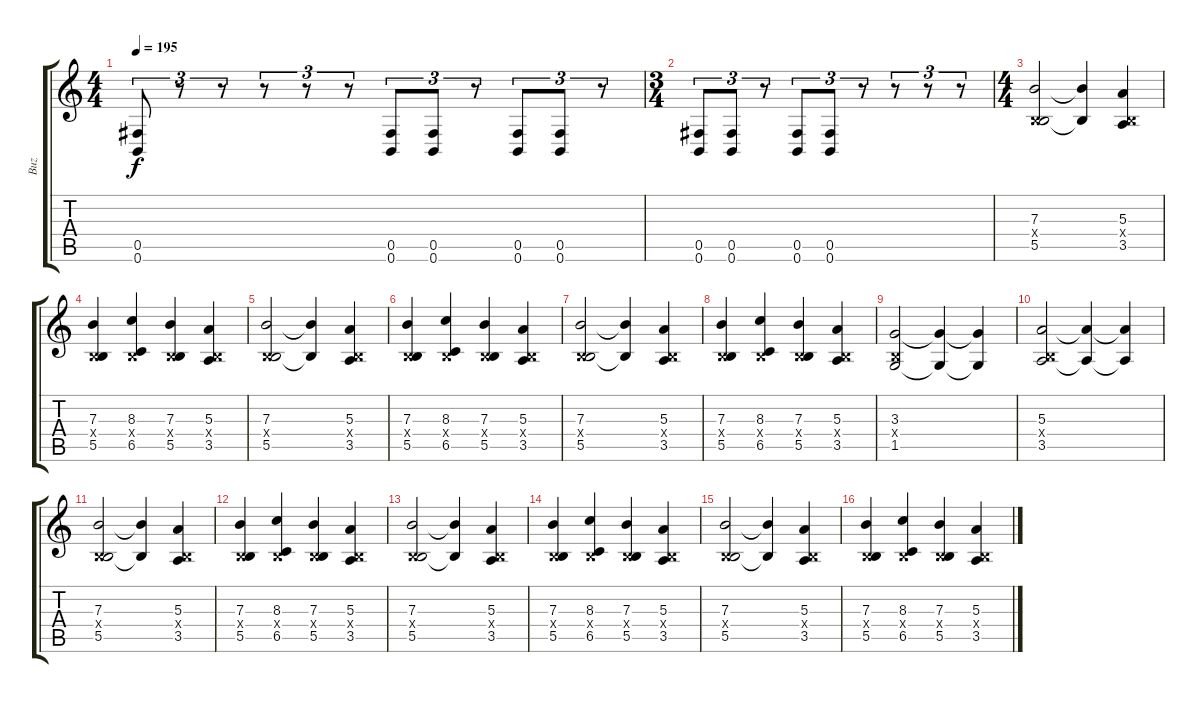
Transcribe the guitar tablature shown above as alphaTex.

\track ("Buz" "Buz") {instrument distortionguitar}
\staff {score tabs}
\tuning (Db4 Ab3 E3 B2 Gb2 B1) {hide}
\ts (4 4)
\tempo 195
\clef g2
\ks c
(0.5 0.6).8{tu (3 2) dy f} r.8{tu (3 2)} r.8{tu (3 2)} r.8{tu (3 2)} r.8{tu (3 2)} r.8{tu (3 2)} (0.5 0.6).8{tu (3 2)} (0.5 0.6).8{tu (3 2)} r.8{tu (3 2)} (0.5 0.6).8{tu (3 2)} (0.5 0.6).8{tu (3 2)} r.8{tu (3 2)} |
\ts (3 4)
(0.5 0.6).8{tu (3 2)} (0.5 0.6).8{tu (3 2)} r.8{tu (3 2)} (0.5 0.6).8{tu (3 2)} (0.5 0.6).8{tu (3 2)} r.8{tu (3 2)} r.8{tu (3 2)} r.8{tu (3 2)} r.8{tu (3 2)} |
\ts (4 4)
(7.3 0.4{x} 5.5).2 (7.3{t} 5.5{t}).4 (5.3 0.4{x} 3.5).4 |
(7.3 0.4{x} 5.5).4 (8.3 0.4{x} 6.5).4 (7.3 0.4{x} 5.5).4 (5.3 0.4{x} 3.5).4 |
(7.3 0.4{x} 5.5).2 (7.3{t} 5.5{t}).4 (5.3 0.4{x} 3.5).4 |
(7.3 0.4{x} 5.5).4 (8.3 0.4{x} 6.5).4 (7.3 0.4{x} 5.5).4 (5.3 0.4{x} 3.5).4 |
(7.3 0.4{x} 5.5).2 (7.3{t} 5.5{t}).4 (5.3 0.4{x} 3.5).4 |
(7.3 0.4{x} 5.5).4 (8.3 0.4{x} 6.5).4 (7.3 0.4{x} 5.5).4 (5.3 0.4{x} 3.5).4 |
(3.3 0.4{x} 1.5).2 (3.3{t} 1.5{t}).4 (3.3{t} 1.5{t}).4 |
(5.3 0.4{x} 3.5).2 (5.3{t} 3.5{t}).4 (5.3{t} 3.5{t}).4 |
(7.3 0.4{x} 5.5).2 (7.3{t} 5.5{t}).4 (5.3 0.4{x} 3.5).4 |
(7.3 0.4{x} 5.5).4 (8.3 0.4{x} 6.5).4 (7.3 0.4{x} 5.5).4 (5.3 0.4{x} 3.5).4 |
(7.3 0.4{x} 5.5).2 (7.3{t} 5.5{t}).4 (5.3 0.4{x} 3.5).4 |
(7.3 0.4{x} 5.5).4 (8.3 0.4{x} 6.5).4 (7.3 0.4{x} 5.5).4 (5.3 0.4{x} 3.5).4 |
(7.3 0.4{x} 5.5).2 (7.3{t} 5.5{t}).4 (5.3 0.4{x} 3.5).4 |
(7.3 0.4{x} 5.5).4 (8.3 0.4{x} 6.5).4 (7.3 0.4{x} 5.5).4 (5.3 0.4{x} 3.5).4
